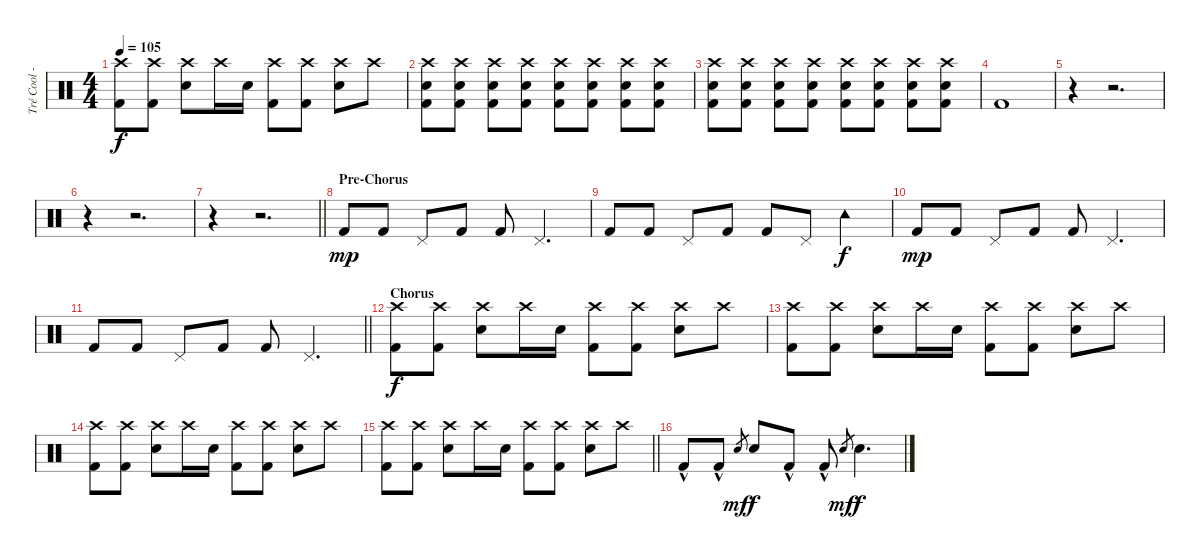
\track ("Tré Cool - Drums" "Tré Cool -") {instrument percussion}
\staff {score}
\articulation defaults
\ts (4 4)
\tempo 105
\clef neutral
\ks c
("Crash high (hit)" "Kick (hit) 2").8{dy f} ("Crash high (hit)" "Kick (hit) 2").8 ("Crash high (hit)" "Snare (hit) 2").8 "Crash high (hit)".16 "Snare (hit) 2".16 ("Crash high (hit)" "Kick (hit) 2").8 ("Crash high (hit)" "Kick (hit) 2").8 ("Crash high (hit)" "Snare (hit) 2").8 "Crash high (hit)".8 |
("Crash high (hit)" "Snare (hit) 2" "Kick (hit) 2").8 ("Crash high (hit)" "Snare (hit) 2" "Kick (hit) 2").8 ("Crash high (hit)" "Snare (hit) 2" "Kick (hit) 2").8 ("Crash high (hit)" "Snare (hit) 2" "Kick (hit) 2").8 ("Crash high (hit)" "Snare (hit) 2" "Kick (hit) 2").8 ("Crash high (hit)" "Snare (hit) 2" "Kick (hit) 2").8 ("Crash high (hit)" "Snare (hit) 2" "Kick (hit) 2").8 ("Crash high (hit)" "Snare (hit) 2" "Kick (hit) 2").8 |
("Crash high (hit)" "Snare (hit) 2" "Kick (hit) 2").8 ("Crash high (hit)" "Snare (hit) 2" "Kick (hit) 2").8 ("Crash high (hit)" "Snare (hit) 2" "Kick (hit) 2").8 ("Crash high (hit)" "Snare (hit) 2" "Kick (hit) 2").8 ("Crash high (hit)" "Snare (hit) 2" "Kick (hit) 2").8 ("Crash high (hit)" "Snare (hit) 2" "Kick (hit) 2").8 ("Crash high (hit)" "Snare (hit) 2" "Kick (hit) 2").8 ("Crash high (hit)" "Snare (hit) 2" "Kick (hit) 2").8 |
"Kick (hit) 2".1 |
r.4 r.2{d} |
r.4 r.2{d} |
\barLineRight lightlight
r.4 r.2{d} |
\section ("" "Pre-Chorus")
"Kick (hit) 2".8{dy mp} "Kick (hit) 2".8 "Pedal Hi-Hat (hit)".8 "Kick (hit) 2".8 "Kick (hit) 2".8 "Pedal Hi-Hat (hit)".4{d} |
"Kick (hit) 2".8 "Kick (hit) 2".8 "Pedal Hi-Hat (hit)".8 "Kick (hit) 2".8 "Kick (hit) 2".8 "Pedal Hi-Hat (hit)".8 "Tambourine (hit)".4{dy f} |
"Kick (hit) 2".8{dy mp} "Kick (hit) 2".8 "Pedal Hi-Hat (hit)".8 "Kick (hit) 2".8 "Kick (hit) 2".8 "Pedal Hi-Hat (hit)".4{d} |
\barLineRight lightlight "Kick (hit) 2".8 "Kick (hit) 2".8 "Pedal Hi-Hat (hit)".8 "Kick (hit) 2".8 "Kick (hit) 2".8 "Pedal Hi-Hat (hit)".4{d}
|
\section ("" "Chorus")
("Crash high (hit)" "Kick (hit) 2").8{dy f} ("Crash high (hit)" "Kick (hit) 2").8 ("Crash high (hit)" "Snare (hit) 2").8 "Crash high (hit)".16 "Snare (hit) 2".16 ("Crash high (hit)" "Kick (hit) 2").8 ("Crash high (hit)" "Kick (hit) 2").8 ("Crash high (hit)" "Snare (hit) 2").8 "Crash high (hit)".8 |
("Crash high (hit)" "Kick (hit) 2").8 ("Crash high (hit)" "Kick (hit) 2").8 ("Crash high (hit)" "Snare (hit) 2").8 "Crash high (hit)".16 "Snare (hit) 2".16 ("Crash high (hit)" "Kick (hit) 2").8 ("Crash high (hit)" "Kick (hit) 2").8 ("Crash high (hit)" "Snare (hit) 2").8 "Crash high (hit)".8 |
("Crash high (hit)" "Kick (hit) 2").8 ("Crash high (hit)" "Kick (hit) 2").8 ("Crash high (hit)" "Snare (hit) 2").8 "Crash high (hit)".16 "Snare (hit) 2".16 ("Crash high (hit)" "Kick (hit) 2").8 ("Crash high (hit)" "Kick (hit) 2").8 ("Crash high (hit)" "Snare (hit) 2").8 "Crash high (hit)".8 |
\barLineRight lightlight
("Crash high (hit)" "Kick (hit) 2").8 ("Crash high (hit)" "Kick (hit) 2").8 ("Crash high (hit)" "Snare (hit) 2").8 "Crash high (hit)".16 "Snare (hit) 2".16 ("Crash high (hit)" "Kick (hit) 2").8 ("Crash high (hit)" "Kick (hit) 2").8 ("Crash high (hit)" "Snare (hit) 2").8 "Crash high (hit)".8 |
"Kick (hit) 2"{hac}.8 "Kick (hit) 2"{hac}.8 "Snare (hit)".8{gr dy mf} "Snare (hit) 2".8{dy f} "Kick (hit) 2"{hac}.8 "Kick (hit) 2"{hac}.8 "Snare (hit)".8{gr dy mf} "Snare (hit) 2".4{d dy f}
